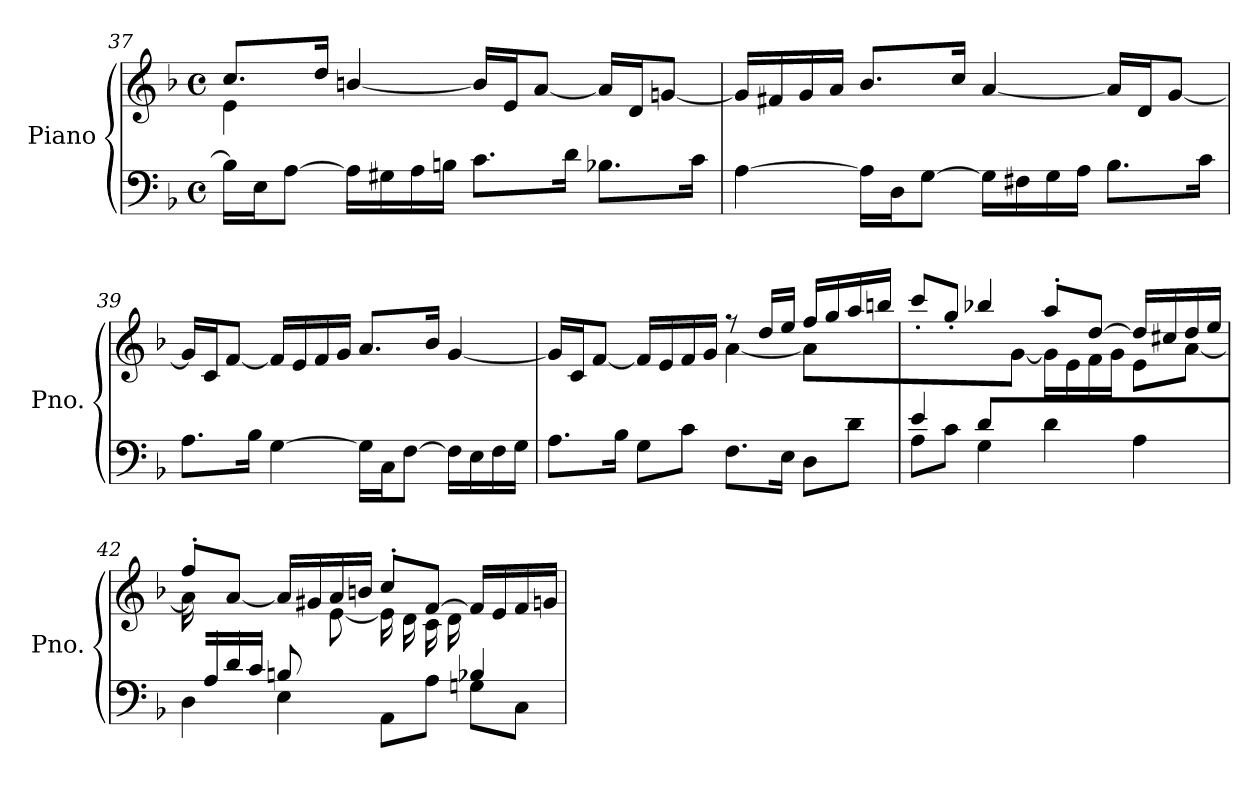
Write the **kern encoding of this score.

**kern	**kern
*part1	*part1
*staff2	*staff1
*I"Piano	*
*I'Pno.	*
!!LO:PB:g=z
*clefF4	*clefG2
*k[b-]	*k[b-]
*M4/4	*M4/4
*met(c)	*met(c)
=37	=37
*	*^
16Bn\LL]	8.cc/L	4e\
16E\J	.	.
[8A\J	.	.
.	16dd/Jk	.
16A\LL]	[4bn/	2.ryy
16G#X\	.	.
16A\	.	.
16Bn\JJ	.	.
8.c\L	16b/LL]	.
.	16e/J	.
.	[8a/J	.
16d\Jk	.	.
8.B-X\L	16a/LL]	.
.	16d/J	.
.	[8gn/J	.
16c\Jk	.	.
*	*v	*v
=38	=38
[4A\	16g/LL]
.	16f#X/
.	16g/
.	16a/JJ
16A\LL]	8.b-/L
16D\J	.
[8G\J	.
.	16cc/Jk
16G\LL]	[4a/
16F#X\	.
16G\	.
16A\JJ	.
8.B-\L	16a/LL]
.	16d/J
.	[8g/J
16c\Jk	.
!!LO:LB:g=z
=39	=39
8.A\L	16g/LL]
.	16c/J
.	[8f/J
16B-\Jk	.
[4G\	16f/LL]
.	16e/
.	16f/
.	16g/JJ
16G\LL]	8.a/L
16C\J	.
[8F\J	.
.	16b-/Jk
16F\LL]	[4g/
16E\	.
16F\	.
16G\JJ	.
=40	=40
*^	*^
2..ryy	8.A\L	16g/LL]	2ryy
.	.	16c/J	.
.	.	[8f/J	.
.	16B-\Jk	.	.
.	8G\L	16f/LL]	.
.	.	16e/	.
.	8c\J	16f/	.
.	.	16g/JJ	.
.	8.F\L	8r	[4a\
.	.	16dd/LL	.
.	16E\Jk	16ee/JJ	.
.	8D\L	16ff/LL	8a\L]
.	.	16gg/	.
8f/J	8d\J	16aa/	8ryy
.	.	16bbn/JJ	.
=41	=41	=41	=41
4e/	8A\L	8ccc'/L	4.ryy
.	8c\J	8gg'/J	.
8d/L	4G\	4bb-X/	.
2ryy	.	.	[8g\J
.	4d\	8aa'/L	16g\LL]
.	.	.	16e\
.	.	[8dd/J	16f\
.	.	.	16g\JJ
.	4A\	16dd/LL]	8e\L
.	.	16cc#X/	.
8ryy	.	16dd/	[8a\J
.	.	16ee/JJ	.
!!LO:LB:g=z	!!
=42	=42	=42	=42
16ryy	4D\	8ff'/L	16a\LL]
16A/	.	.	16ryy
*	*	*v	*v
16d/	.	[8a/J
16c/JJ	.	.
8Bn/L	4E\	16a/LL]
.	.	16g#X/
*	*	*^
4.ryy	.	16a/	[8e\J
.	.	16bn/JJ	.
.	8AA\L	8cc'/L	16e\LL]
.	.	.	16d\
.	8A\J	[8f/J	16c\
.	.	.	16d\JJ
4B-X/	8Gn\L	16f/LL]	4ryy
.	.	16e/	.
.	8C\J	16f/	.
.	.	16gn/JJ	.
*v	*v	*	*
*	*v	*v
=	=
*-	*-
